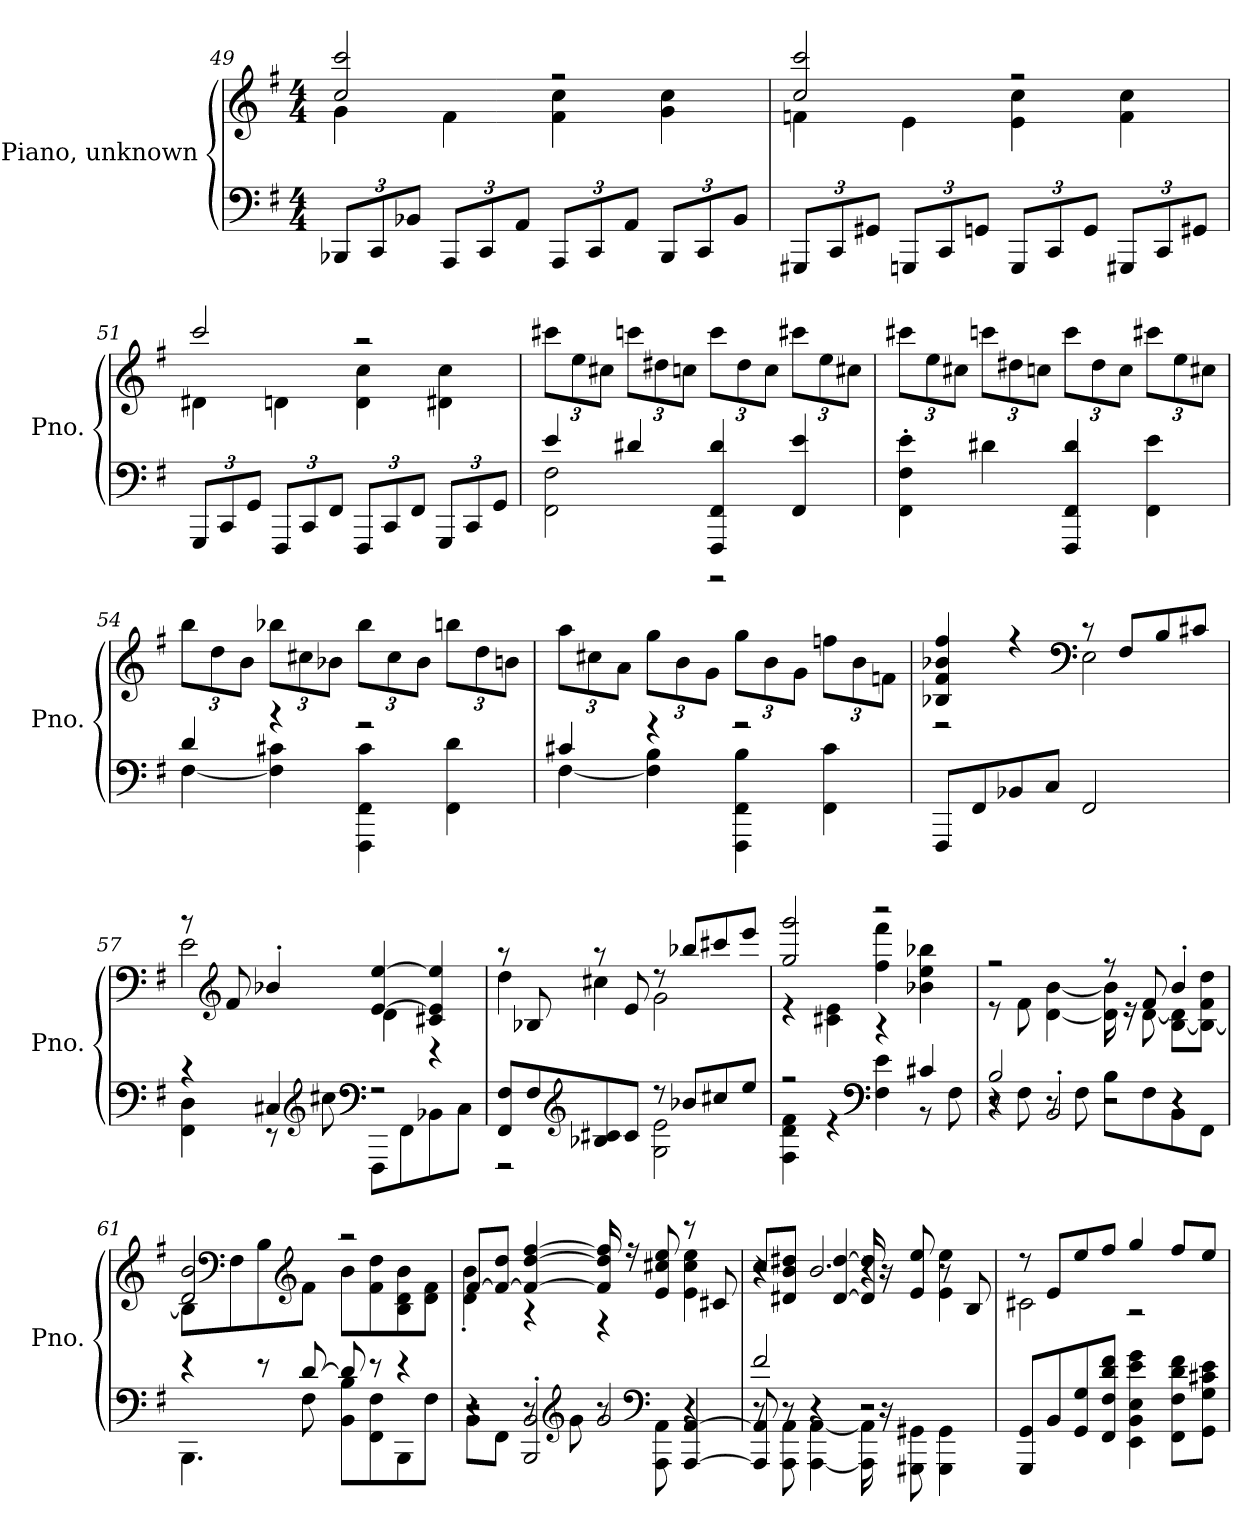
**kern	**kern
*part1	*part1
*staff2	*staff1
*I"Piano, unknown	*
*I'Pno.	*
*clefF4	*clefG2
*k[f#]	*k[f#]
*M4/4	*M4/4
*Xbrackettup	*
=49	=49
*	*^
12BBB-X/L	2cc/ 2ccc/	4g\
12CC/	.	.
12BB-X/J	.	.
12AAA/L	.	4f#\
12CC/	.	.
12AA/J	.	.
12AAA/L	2r	4f#\ 4cc\
12CC/	.	.
12AA/J	.	.
12BBB-/L	.	4g\ 4cc\
12CC/	.	.
12BB-/J	.	.
!!LO:LB:g=z	!!
=50	=50	=50
12GGG#X/L	2cc/ 2ccc/	4fn\
12CC/	.	.
12GG#X/J	.	.
12GGGn/L	.	4e\
12CC/	.	.
12GGn/J	.	.
12GGG/L	2r	4e\ 4cc\
12CC/	.	.
12GG/J	.	.
12GGG#X/L	.	4f\ 4cc\
12CC/	.	.
12GG#X/J	.	.
=51	=51	=51
12GGG/L	2ccc/	4d#X\
12CC/	.	.
12GG/J	.	.
12FFF#/L	.	4dn\
12CC/	.	.
12FF#/J	.	.
12FFF#/L	2r	4d\ 4cc\
12CC/	.	.
12FF#/J	.	.
12GGG/L	.	4d#X\ 4cc\
12CC/	.	.
12GG/J	.	.
*	*v	*v
!!LO:LB:g=z
=52	=52
*^	*
*	*	*Xbrackettup
4e/	2FF#\ 2F#\	12ccc#X\L
.	.	12ee\
.	.	12cc#X\J
4d#X/	.	12cccn\L
.	.	12dd#X\
.	.	12ccn\J
4FFF#/ 4FF#/ 4d#/	2r	12ccc\L
.	.	12dd#\
.	.	12cc\J
4FF#/ 4e/	.	12ccc#X\L
.	.	12ee\
.	.	12cc#X\J
*v	*v	*
=53	=53
4FF#\' 4F#\' 4e\'	12ccc#X\L
.	12ee\
.	12cc#X\J
4d#X\	12cccn\L
.	12dd#X\
.	12ccn\J
4FFF#/ 4FF#/ 4d#/	12ccc\L
.	12dd#\
.	12cc\J
4FF#\ 4e\	12ccc#X\L
.	12ee\
.	12cc#X\J
!!LO:LB:g=z
=54	=54
*^	*
4d/	[4F#\	12bb\L
.	.	12dd\
.	.	12b\J
4r	4F#\] 4c#X\	12bb-X\L
.	.	12cc#X\
.	.	12b-X\J
2r	4FFF#\ 4FF#\ 4c#\	12bb-\L
.	.	12cc#\
.	.	12b-\J
.	4FF#\ 4d\	12bbn\L
.	.	12dd\
.	.	12bn\J
=55	=55	=55
4c#X/	[4F#\	12aa\L
.	.	12cc#X\
.	.	12a\J
4r	4F#\] 4B\	12gg\L
.	.	12b\
.	.	12g\J
2r	4FFF#\ 4FF#\ 4B\	12gg\L
.	.	12b\
.	.	12g\J
.	4FF#\ 4c#\	12ffn\L
.	.	12b\
.	.	12fn\J
*v	*v	*
=56	=56
*	*^
8FFF#/L	4B-X/ 4f#/ 4b-X/ 4ff#/	2r
8FF#/	.	.
8BB-X/	4r	.
8C/J	.	.
*	*clefF4	*
2FF#/	8r	2E\
.	8F#/L	.
.	8B-/	.
.	8c#X/J	.
!!LO:LB:g=z	!!
=57	=57	=57
*^	*	*
4r	4FF#\ 4D\	8r	2e\
*	*	*clefG2	*
.	.	8f#/	.
4C#X/	8r	4b-X'/	.
*clefG2	*	*	*
.	8cc#X\	.	.
*clefF4	*	*	*
2r	8FFF#\L	[4e/ [4ee/	4d\
.	8FF#\	.	.
.	8BB-X\	4c#X/ 4e/] 4ee/]	4r
.	8C#\J	.	.
=58	=58	=58	=58
8FF#/ 8F#/L	2r	8r	4dd\
8F#/	.	8B-X/	.
*clefG2	*	*	*
8B-X/ 8c#X/	.	8r	4cc#X\
8c#/J	.	8e/	.
8r	2G\ 2e\	8r	2g\
8b-X/L	.	8bb-X/L	.
8cc#X/	.	8ccc#X/	.
8ee/J	.	8eee/J	.
=59	=59	=59	=59
2r	4F#\ 4d\ 4f#\	2gg/ 2ggg/	4r
.	4r	.	4c#X\ 4e\
*clefF4	*	*	*
4r	4F#\ 4e\	2r	4ff#\ 4fff#\
4c#X/	8r	.	4b-X\ 4ee\ 4bb-X\
.	8F#\	.	.
!!LO:LB:g=z	!!
=60	=60	=60	=60
*	*^	*	*
2B/	8r	4r	2r	8r
.	8F#\	.	.	8f#\
.	8r	2BB'/	.	[4d\ [4b\
.	8F#\	.	.	.
2r	8B\L	.	8r	16d\] 16b\]
.	.	.	.	16r
.	8F#\	.	8f#/	[8d\
.	8BB\	4r	4b'/	[8B\ 8d\]L
.	8FF#\J	.	.	8B\_ 8f#\ 8dd\J
*	*v	*v	*	*
=61	=61	=61	=61
4r	4.BBB\	2d/ 2b/	8B\L]
*	*	*clefF4	*
.	.	.	8F#\
8r	.	.	8B\
*	*	*clefG2	*
[8d/	8F#\	.	8f#\J
8d/]	8BB\ 8B\L	2r	8b\L
8r	8FF#\ 8F#\	.	8f#\ 8dd\
4r	8BBB\	.	8B\ 8d\ 8b\
.	8F#\J	.	8d\ 8f#\J
=62	=62	=62	=62
*	*^	*	*
2r	8BB\L	4r	[8f#/L	4d\' 4b\'
.	8FF#\J	.	8f#/_ 8dd/J	.
.	8r	2BBB/' 2BB/'	4f#/_ [4dd/ [4ff#/	4r
*clefG2	*	*	*	*
.	8g\	.	.	.
2g/	8r	.	16f#/] 16dd/] 16ff#/]	4r
.	.	.	16r	.
*clefF4	*	*	*	*
.	8AAA\ 8AA\	.	8e/ 8cc#X/ 8ee/	.
.	4r	[4AAA/ [4AA/	8r	4e\ 4cc#\ 4ee\
.	.	.	8c#X/	.
!!LO:PB:g=z
=63	=63	=63	=63	=63
*	*	*	*	*^
2f#/	8r	8AAA/] 8AA/]	4r	2r	8cc/L
.	8AAA\ 8AA\	8r	.	.	8d#X/ 8b/ 8dd#X/J
.	[4AAA\ [4AA\	4r	2.b/	.	[4d#/ [4dd#/
2r	16AAA\] 16AA\]	2r	.	4r	16d#/] 16dd#/]
.	16r	.	.	.	16r
.	8GGG#X\ 8GG#X\	.	.	.	8e/ 8ee/
.	4GGG#\ 4GG#\	.	.	4e\ 4ee\	8r
.	.	.	.	.	8B/
*v	*v	*v	*	*	*
*	*	*v	*v
=64	=64	=64
8GGG/ 8GG/L	8r	2c#X\
8BB/	8e/L	.
8GG/ 8G/	8ee/	.
8FF#/ 8F#/ 8d/ 8f#/J	8ff#/J	.
4EE\ 4BB\ 4E\ 4e\ 4g\	4gg/	2r
8FF#\ 8F#\ 8d\ 8f#\L	8ff#/L	.
8GG\ 8G\ 8c#X\ 8e\J	8ee/J	.
*	*v	*v
=	=
*-	*-
